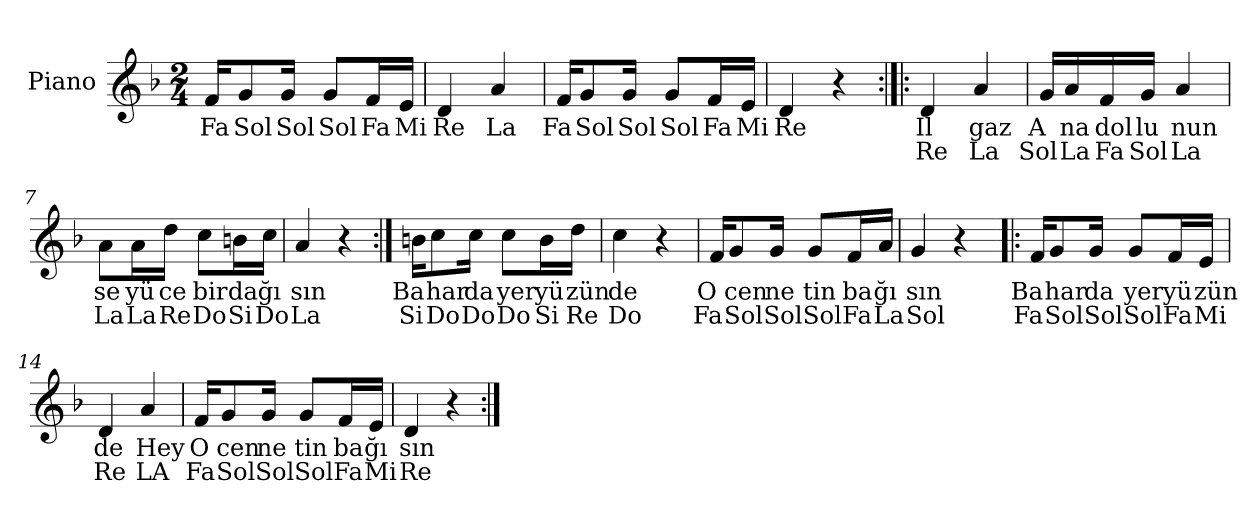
**kern	**text	**text
*part1	*part1	*part1
*staff1	*staff1	*staff1
*I"Piano	*	*
*I'Pno.	*	*
*clefG2	*	*
*k[b-]	*	*
*M2/4	*	*
*MM60	*	*
=1	=1	=1
!	!LO:LY:b	!
16f/KL	Fa	.
!	!LO:LY:b	!
8g/	Sol	.
!	!LO:LY:b	!
16g/Jk	Sol	.
!	!LO:LY:b	!
8g/L	Sol	.
!	!LO:LY:b	!
16f/L	Fa	.
!	!LO:LY:b	!
16e/JJ	Mi	.
=2	=2	=2
!	!LO:LY:b	!
4d/	Re	.
!	!LO:LY:b	!
4a/	La	.
=3	=3	=3
!	!LO:LY:b	!
16f/KL	Fa	.
!	!LO:LY:b	!
8g/	Sol	.
!	!LO:LY:b	!
16g/Jk	Sol	.
!	!LO:LY:b	!
8g/L	Sol	.
!	!LO:LY:b	!
16f/L	Fa	.
!	!LO:LY:b	!
16e/JJ	Mi	.
=4	=4	=4
!	!LO:LY:b	!
4d/	Re	.
4r	.	.
=5:|!|:	=5:|!|:	=5:|!|:
!	!LO:LY:b	!LO:LY:b
4d/	Il	Re
!	!LO:LY:b	!LO:LY:b
4a/	gaz	La
=6	=6	=6
!	!LO:LY:b	!LO:LY:b
16g/LL	A	Sol
!	!LO:LY:b	!LO:LY:b
16a/	na	La
!	!LO:LY:b	!LO:LY:b
16f/	dol	Fa
!	!LO:LY:b	!LO:LY:b
16g/JJ	lu	Sol
!	!LO:LY:b	!LO:LY:b
4a/	nun	La
!!LO:LB:g=z
=7	=7	=7
!	!LO:LY:b	!LO:LY:b
8a\L	se	La
!	!LO:LY:b	!LO:LY:b
16a\L	yü	La
!	!LO:LY:b	!LO:LY:b
16dd\JJ	ce	Re
!	!LO:LY:b	!LO:LY:b
8cc\L	bir	Do
!	!LO:LY:b	!LO:LY:b
16bn\L	da	Si
!	!LO:LY:b	!LO:LY:b
16cc\JJ	ğı	Do
=8	=8	=8
!	!LO:LY:b	!LO:LY:b
4a/	sın	La
4r	.	.
=9:|!	=9:|!	=9:|!
!	!LO:LY:b	!LO:LY:b
16bn\KL	Ba	Si
!	!LO:LY:b	!LO:LY:b
8cc\	har	Do
!	!LO:LY:b	!LO:LY:b
16cc\Jk	da	Do
!	!LO:LY:b	!LO:LY:b
8cc\L	yer	Do
!	!LO:LY:b	!LO:LY:b
16b\L	yü	Si
!	!LO:LY:b	!LO:LY:b
16dd\JJ	zün	Re
=10	=10	=10
!	!LO:LY:b	!LO:LY:b
4cc\	de	Do
4r	.	.
=11	=11	=11
!	!LO:LY:b	!LO:LY:b
16f/KL	O	Fa
!	!LO:LY:b	!LO:LY:b
8g/	cen	Sol
!	!LO:LY:b	!LO:LY:b
16g/Jk	ne	Sol
!	!LO:LY:b	!LO:LY:b
8g/L	tin	Sol
!	!LO:LY:b	!LO:LY:b
16f/L	ba	Fa
!	!LO:LY:b	!LO:LY:b
16a/JJ	ğı	La
=12	=12	=12
!	!LO:LY:b	!LO:LY:b
4g/	sın	Sol
4r	.	.
!!LO:LB:g=z
=13!|:	=13!|:	=13!|:
!	!LO:LY:b	!LO:LY:b
16f/KL	Ba	Fa
!	!LO:LY:b	!LO:LY:b
8g/	har	Sol
!	!LO:LY:b	!LO:LY:b
16g/Jk	da	Sol
!	!LO:LY:b	!LO:LY:b
8g/L	yer	Sol
!	!LO:LY:b	!LO:LY:b
16f/L	yü	Fa
!	!LO:LY:b	!LO:LY:b
16e/JJ	zün	Mi
=14	=14	=14
!	!LO:LY:b	!LO:LY:b
4d/	de	Re
!	!LO:LY:b	!LO:LY:b
4a/	Hey	LA
=15	=15	=15
!	!LO:LY:b	!LO:LY:b
16f/KL	O	Fa
!	!LO:LY:b	!LO:LY:b
8g/	cen	Sol
!	!LO:LY:b	!LO:LY:b
16g/Jk	ne	Sol
!	!LO:LY:b	!LO:LY:b
8g/L	tin	Sol
!	!LO:LY:b	!LO:LY:b
16f/L	ba	Fa
!	!LO:LY:b	!LO:LY:b
16e/JJ	ğı	Mi
=16	=16	=16
!	!LO:LY:b	!LO:LY:b
4d/	sın	Re
4r	.	.
=:|!	=:|!	=:|!
*-	*-	*-
